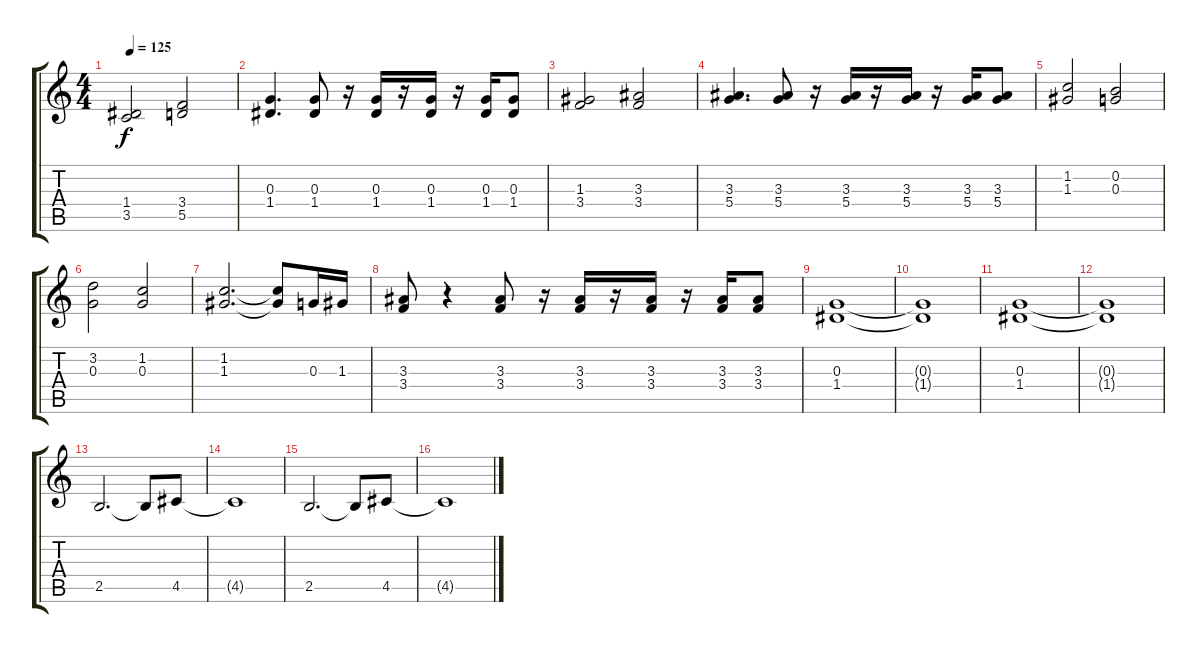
\track "" {instrument distortionguitar}
\staff {score tabs}
\tuning (E4 B3 G3 D3 A2 E2) {hide}
\ts (4 4)
\tempo 125
\clef g2
\ks c
(1.4 3.5).2{dy f} (3.4 5.5).2 |
(0.3 1.4).4{d} (0.3 1.4).8 r.16 (0.3 1.4).16 r.16 (0.3 1.4).16 r.16 (0.3 1.4).16 (0.3 1.4).8 |
(1.3 3.4).2 (3.3 3.4).2 |
(3.3 5.4).4{d} (3.3 5.4).8 r.16 (3.3 5.4).16 r.16 (3.3 5.4).16 r.16 (3.3 5.4).16 (3.3 5.4).8 |
(1.2 1.3).2 (0.2 0.3).2 |
(3.2 0.3).2 (1.2 0.3).2 |
(1.2 1.3).2{d} (1.2{t} 1.3{t}).8 0.3.16 1.3.16 |
(3.3 3.4).8 r.4 (3.3 3.4).8 r.16 (3.3 3.4).16 r.16 (3.3 3.4).16 r.16 (3.3 3.4).16 (3.3 3.4).8 |
(0.3 1.4).1 |
(0.3{t} 1.4{t}).1 |
(0.3 1.4).1 |
(0.3{t} 1.4{t}).1 |
2.5.2{d} 2.5{t}.8 4.5.8 |
4.5{t}.1 |
2.5.2{d} 2.5{t}.8 4.5.8 |
4.5{t}.1
